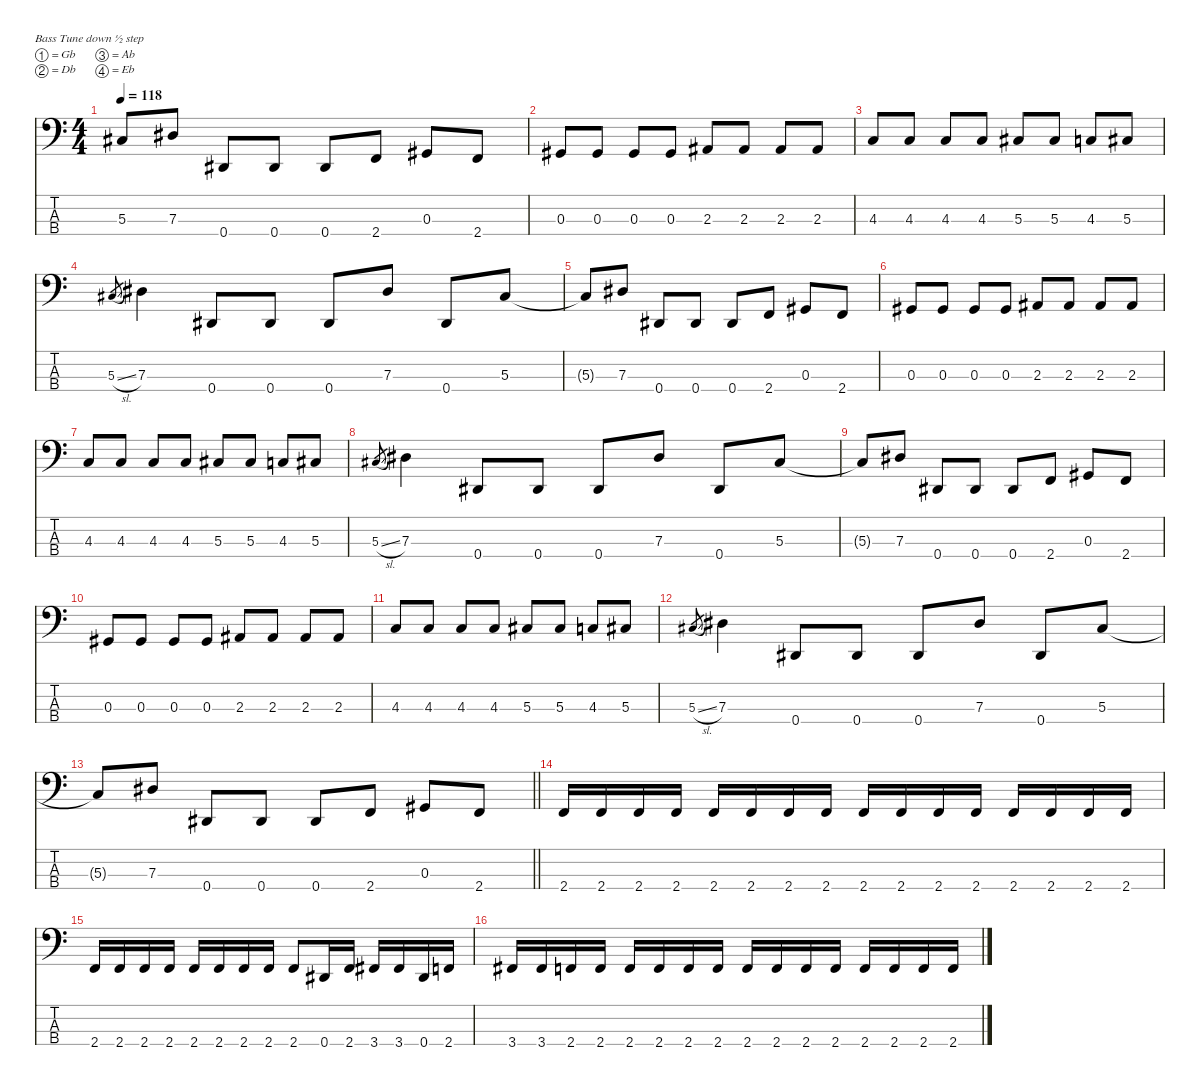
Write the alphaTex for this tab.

\defaultSystemsLayout 4
\hideDynamics
\bracketExtendMode nobrackets
\singleTrackTrackNamePolicy hidden
\multiTrackTrackNamePolicy hidden
\otherSystemsTrackNameOrientation horizontal
\track ("Bass" "el.bs.") {instrument electricbasspick}
\staff {score tabs}
\tuning (Gb2 Db2 Ab1 Eb1)
\ts (4 4)
\tempo 118
\clef f4
\ks c
5.3{t acc #}.8{dy f beam Up} 7.3{acc #}.8{beam Up} 0.4{acc #}.8{beam Up} 0.4{acc #}.8{beam Up} 0.4{acc #}.8{beam Up} 2.4.8{beam Up} 0.3{acc #}.8{beam Up} 2.4.8{beam Up} |
0.3{acc #}.8{beam Up} 0.3{acc #}.8{beam Up} 0.3{acc #}.8{beam Up} 0.3{acc #}.8{beam Up} 2.3{acc #}.8{beam Up} 2.3{acc #}.8{beam Up} 2.3{acc #}.8{beam Up} 2.3{acc #}.8{beam Up} |
4.3.8{beam Up} 4.3.8{beam Up} 4.3.8{beam Up} 4.3.8{beam Up} 5.3{acc #}.8{beam Up} 5.3{acc #}.8{beam Up} 4.3.8{beam Up} 5.3{acc #}.8{beam Up} |
5.3{sl acc #}.8{gr dy mf beam Up} 7.3{acc #}.4{dy f beam Down} 0.4{acc #}.8{beam Up} 0.4{acc #}.8{beam Up} 0.4{acc #}.8{beam Up} 7.3{acc #}.8{beam Up} 0.4{acc #}.8{beam Up} 5.3{acc #}.8{beam Up} |
5.3{t acc #}.8{beam Up} 7.3{acc #}.8{beam Up} 0.4{acc #}.8{beam Up} 0.4{acc #}.8{beam Up} 0.4{acc #}.8{beam Up} 2.4.8{beam Up} 0.3{acc #}.8{beam Up} 2.4.8{beam Up} |
0.3{acc #}.8{beam Up} 0.3{acc #}.8{beam Up} 0.3{acc #}.8{beam Up} 0.3{acc #}.8{beam Up} 2.3{acc #}.8{beam Up} 2.3{acc #}.8{beam Up} 2.3{acc #}.8{beam Up} 2.3{acc #}.8{beam Up} |
4.3.8{beam Up} 4.3.8{beam Up} 4.3.8{beam Up} 4.3.8{beam Up} 5.3{acc #}.8{beam Up} 5.3{acc #}.8{beam Up} 4.3.8{beam Up} 5.3{acc #}.8{beam Up} |
5.3{sl acc #}.8{gr dy mf beam Up} 7.3{acc #}.4{dy f beam Down} 0.4{acc #}.8{beam Up} 0.4{acc #}.8{beam Up} 0.4{acc #}.8{beam Up} 7.3{acc #}.8{beam Up} 0.4{acc #}.8{beam Up} 5.3{acc #}.8{beam Up} |
5.3{t acc #}.8{beam Up} 7.3{acc #}.8{beam Up} 0.4{acc #}.8{beam Up} 0.4{acc #}.8{beam Up} 0.4{acc #}.8{beam Up} 2.4.8{beam Up} 0.3{acc #}.8{beam Up} 2.4.8{beam Up} |
0.3{acc #}.8{beam Up} 0.3{acc #}.8{beam Up} 0.3{acc #}.8{beam Up} 0.3{acc #}.8{beam Up} 2.3{acc #}.8{beam Up} 2.3{acc #}.8{beam Up} 2.3{acc #}.8{beam Up} 2.3{acc #}.8{beam Up} |
4.3.8{beam Up} 4.3.8{beam Up} 4.3.8{beam Up} 4.3.8{beam Up} 5.3{acc #}.8{beam Up} 5.3{acc #}.8{beam Up} 4.3.8{beam Up} 5.3{acc #}.8{beam Up} |
5.3{sl acc #}.8{gr dy mf beam Up} 7.3{acc #}.4{dy f beam Down} 0.4{acc #}.8{beam Up} 0.4{acc #}.8{beam Up} 0.4{acc #}.8{beam Up} 7.3{acc #}.8{beam Up} 0.4{acc #}.8{beam Up} 5.3{acc #}.8{beam Up} |
\barLineRight lightlight
5.3{t acc #}.8{beam Up} 7.3{acc #}.8{beam Up} 0.4{acc #}.8{beam Up} 0.4{acc #}.8{beam Up} 0.4{acc #}.8{beam Up} 2.4.8{beam Up} 0.3{acc #}.8{beam Up} 2.4.8{beam Up} |
2.4.16{beam Up} 2.4.16{beam Up} 2.4.16{beam Up} 2.4.16{beam Up} 2.4.16{beam Up} 2.4.16{beam Up} 2.4.16{beam Up} 2.4.16{beam Up} 2.4.16{beam Up} 2.4.16{beam Up} 2.4.16{beam Up} 2.4.16{beam Up} 2.4.16{beam Up} 2.4.16{beam Up} 2.4.16{beam Up} 2.4.16{beam Up} |
2.4.16{beam Up} 2.4.16{beam Up} 2.4.16{beam Up} 2.4.16{beam Up} 2.4.16{beam Up} 2.4.16{beam Up} 2.4.16{beam Up} 2.4.16{beam Up} 2.4.8{beam Up} 0.4{acc #}.16{beam Up} 2.4.16{beam Up} 3.4{acc #}.16{beam Up} 3.4{acc #}.16{beam Up} 0.4{acc #}.16{beam Up} 2.4.16{beam Up} |
3.4{acc #}.16{beam Up} 3.4{acc #}.16{beam Up} 2.4.16{beam Up} 2.4.16{beam Up} 2.4.16{beam Up} 2.4.16{beam Up} 2.4.16{beam Up} 2.4.16{beam Up} 2.4.16{beam Up} 2.4.16{beam Up} 2.4.16{beam Up} 2.4.16{beam Up} 2.4.16{beam Up} 2.4.16{beam Up} 2.4.16{beam Up} 2.4.16{beam Up}
